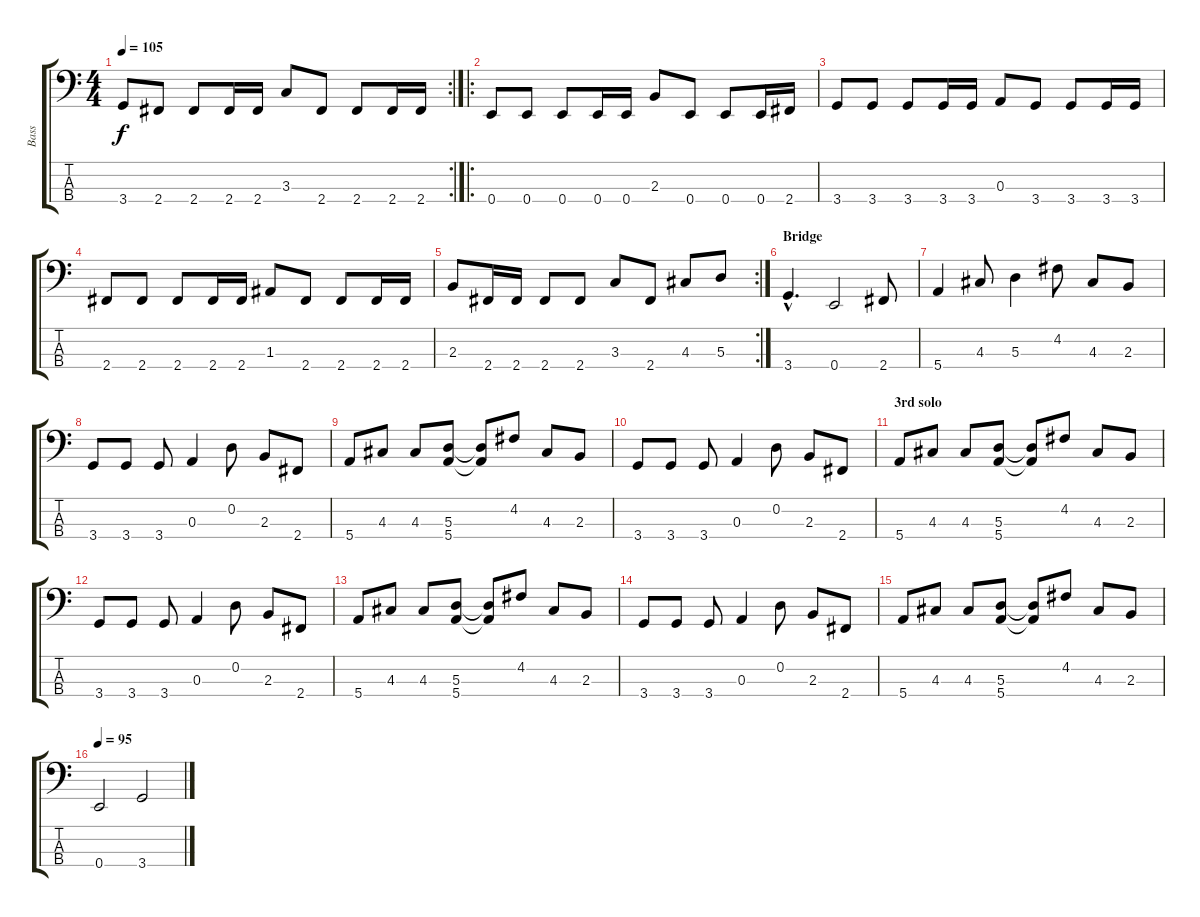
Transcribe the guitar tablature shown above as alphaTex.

\track ("Bass" "Bass") {instrument electricbasspick}
\staff {score tabs}
\tuning (G2 D2 A1 E1) {hide}
\rc 2
\ts (4 4)
\tempo 105
\clef f4
\ks c
3.4.8{dy f} 2.4.8 2.4.8 2.4.16 2.4.16 3.3.8 2.4.8 2.4.8 2.4.16 2.4.16 |
\ro
0.4.8 0.4.8 0.4.8 0.4.16 0.4.16 2.3.8 0.4.8 0.4.8 0.4.16 2.4.16 |
3.4.8 3.4.8 3.4.8 3.4.16 3.4.16 0.3.8 3.4.8 3.4.8 3.4.16 3.4.16 |
2.4.8 2.4.8 2.4.8 2.4.16 2.4.16 1.3.8 2.4.8 2.4.8 2.4.16 2.4.16 |
\rc 2
2.3.8 2.4.16 2.4.16 2.4.8 2.4.8 3.3.8 2.4.8 4.3.8 5.3.8 |
\section ("" "Bridge")
3.4{hac}.4{d} 0.4.2 2.4.8 |
5.4.4 4.3.8 5.3.4 4.2.8 4.3.8 2.3.8 |
3.4.8 3.4.8 3.4.8 0.3.4 0.2.8 2.3.8 2.4.8 |
5.4.8 4.3.8 4.3.8 (5.3 5.4).8 (5.3{t} 5.4{t}).8 4.2.8 4.3.8 2.3.8 |
3.4.8 3.4.8 3.4.8 0.3.4 0.2.8 2.3.8 2.4.8 |
\section ("" "3rd solo")
5.4.8 4.3.8 4.3.8 (5.3 5.4).8 (5.3{t} 5.4{t}).8 4.2.8 4.3.8 2.3.8 |
3.4.8 3.4.8 3.4.8 0.3.4 0.2.8 2.3.8 2.4.8 |
5.4.8 4.3.8 4.3.8 (5.3 5.4).8 (5.3{t} 5.4{t}).8 4.2.8 4.3.8 2.3.8 |
3.4.8 3.4.8 3.4.8 0.3.4 0.2.8 2.3.8 2.4.8 |
5.4.8 4.3.8 4.3.8 (5.3 5.4).8 (5.3{t} 5.4{t}).8 4.2.8 4.3.8 2.3.8 |
\tempo 95
0.4.2 3.4.2
